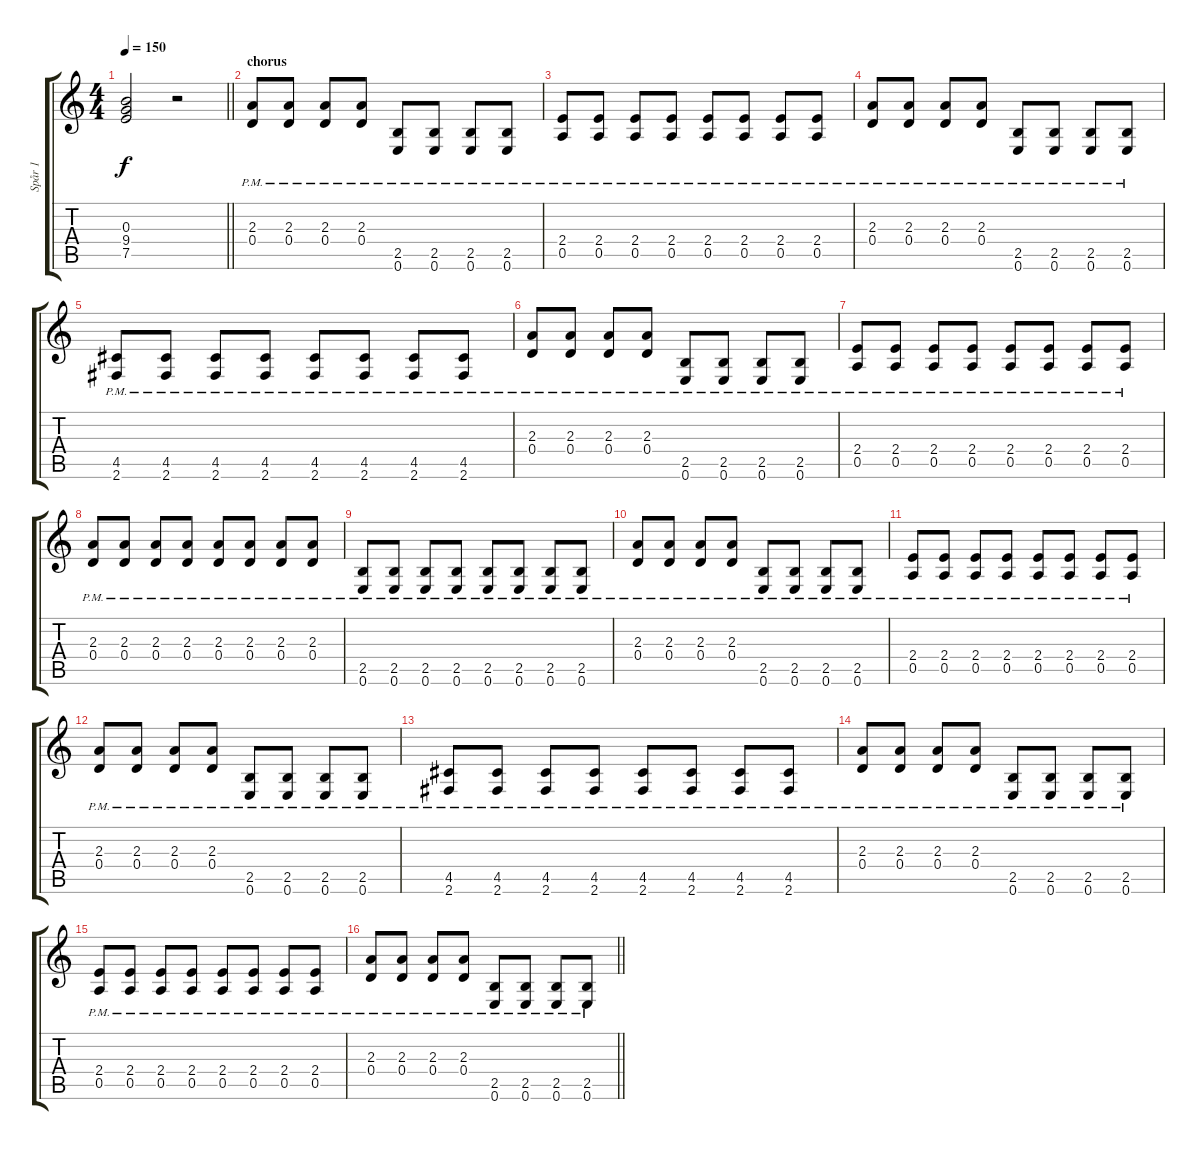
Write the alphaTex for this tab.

\track ("Spår 1" "Spår 1") {instrument distortionguitar}
\staff {score tabs}
\tuning (E4 B3 G3 D3 A2 E2) {hide}
\ts (4 4)
\tempo 150
\clef g2
\barLineRight lightlight
\ks c
(0.3 9.4{t} 7.5{t}).2{dy f} r.2 |
\section ("" "chorus")
(2.3{pm} 0.4{pm}).8 (2.3{pm} 0.4{pm}).8 (2.3{pm} 0.4{pm}).8 (2.3{pm} 0.4{pm}).8 (2.5{pm} 0.6{pm}).8 (2.5{pm} 0.6{pm}).8 (2.5{pm} 0.6{pm}).8 (2.5{pm} 0.6{pm}).8 |
(2.4{pm} 0.5{pm}).8 (2.4{pm} 0.5{pm}).8 (2.4{pm} 0.5{pm}).8 (2.4{pm} 0.5{pm}).8 (2.4{pm} 0.5{pm}).8 (2.4{pm} 0.5{pm}).8 (2.4{pm} 0.5{pm}).8 (2.4{pm} 0.5{pm}).8 |
(2.3{pm} 0.4{pm}).8 (2.3{pm} 0.4{pm}).8 (2.3{pm} 0.4{pm}).8 (2.3{pm} 0.4{pm}).8 (2.5{pm} 0.6{pm}).8 (2.5{pm} 0.6{pm}).8 (2.5{pm} 0.6{pm}).8 (2.5{pm} 0.6{pm}).8 |
(4.5{pm} 2.6{pm}).8 (4.5{pm} 2.6{pm}).8 (4.5{pm} 2.6{pm}).8 (4.5{pm} 2.6{pm}).8 (4.5{pm} 2.6{pm}).8 (4.5{pm} 2.6{pm}).8 (4.5{pm} 2.6{pm}).8 (4.5{pm} 2.6{pm}).8 |
(2.3{pm} 0.4{pm}).8 (2.3{pm} 0.4{pm}).8 (2.3{pm} 0.4{pm}).8 (2.3{pm} 0.4{pm}).8 (2.5{pm} 0.6{pm}).8 (2.5{pm} 0.6{pm}).8 (2.5{pm} 0.6{pm}).8 (2.5{pm} 0.6{pm}).8 |
(2.4{pm} 0.5{pm}).8 (2.4{pm} 0.5{pm}).8 (2.4{pm} 0.5{pm}).8 (2.4{pm} 0.5{pm}).8 (2.4{pm} 0.5{pm}).8 (2.4{pm} 0.5{pm}).8 (2.4{pm} 0.5{pm}).8 (2.4{pm} 0.5{pm}).8 |
(2.3{pm} 0.4{pm}).8 (2.3{pm} 0.4{pm}).8 (2.3{pm} 0.4{pm}).8 (2.3{pm} 0.4{pm}).8 (2.3{pm} 0.4{pm}).8 (2.3{pm} 0.4{pm}).8 (2.3{pm} 0.4{pm}).8 (2.3{pm} 0.4{pm}).8 |
(2.5{pm} 0.6{pm}).8 (2.5{pm} 0.6{pm}).8 (2.5{pm} 0.6{pm}).8 (2.5{pm} 0.6{pm}).8 (2.5{pm} 0.6{pm}).8 (2.5{pm} 0.6{pm}).8 (2.5{pm} 0.6{pm}).8 (2.5{pm} 0.6{pm}).8 |
(2.3{pm} 0.4{pm}).8 (2.3{pm} 0.4{pm}).8 (2.3{pm} 0.4{pm}).8 (2.3{pm} 0.4{pm}).8 (2.5{pm} 0.6{pm}).8 (2.5{pm} 0.6{pm}).8 (2.5{pm} 0.6{pm}).8 (2.5{pm} 0.6{pm}).8 |
(2.4{pm} 0.5{pm}).8 (2.4{pm} 0.5{pm}).8 (2.4{pm} 0.5{pm}).8 (2.4{pm} 0.5{pm}).8 (2.4{pm} 0.5{pm}).8 (2.4{pm} 0.5{pm}).8 (2.4{pm} 0.5{pm}).8 (2.4{pm} 0.5{pm}).8 |
(2.3{pm} 0.4{pm}).8 (2.3{pm} 0.4{pm}).8 (2.3{pm} 0.4{pm}).8 (2.3{pm} 0.4{pm}).8 (2.5{pm} 0.6{pm}).8 (2.5{pm} 0.6{pm}).8 (2.5{pm} 0.6{pm}).8 (2.5{pm} 0.6{pm}).8 |
(4.5{pm} 2.6{pm}).8 (4.5{pm} 2.6{pm}).8 (4.5{pm} 2.6{pm}).8 (4.5{pm} 2.6{pm}).8 (4.5{pm} 2.6{pm}).8 (4.5{pm} 2.6{pm}).8 (4.5{pm} 2.6{pm}).8 (4.5{pm} 2.6{pm}).8 |
(2.3{pm} 0.4{pm}).8 (2.3{pm} 0.4{pm}).8 (2.3{pm} 0.4{pm}).8 (2.3{pm} 0.4{pm}).8 (2.5{pm} 0.6{pm}).8 (2.5{pm} 0.6{pm}).8 (2.5{pm} 0.6{pm}).8 (2.5{pm} 0.6{pm}).8 |
(2.4{pm} 0.5{pm}).8 (2.4{pm} 0.5{pm}).8 (2.4{pm} 0.5{pm}).8 (2.4{pm} 0.5{pm}).8 (2.4{pm} 0.5{pm}).8 (2.4{pm} 0.5{pm}).8 (2.4{pm} 0.5{pm}).8 (2.4{pm} 0.5{pm}).8 |
\barLineRight lightlight
(2.3{pm} 0.4{pm}).8 (2.3{pm} 0.4{pm}).8 (2.3{pm} 0.4{pm}).8 (2.3{pm} 0.4{pm}).8 (2.5{pm} 0.6{pm}).8 (2.5{pm} 0.6{pm}).8 (2.5{pm} 0.6{pm}).8 (2.5{pm} 0.6{pm}).8
